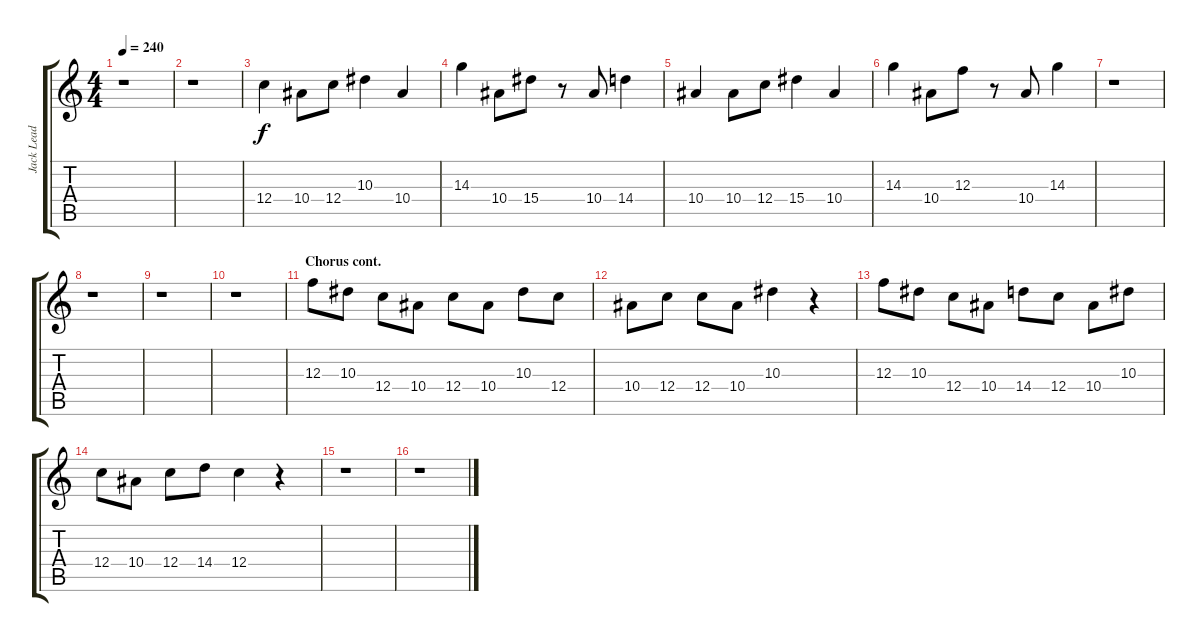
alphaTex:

\track ("Jack Lead" "Jack Lead") {instrument overdrivenguitar}
\staff {score tabs}
\tuning (D4 A3 F3 C3 G2 C2) {hide}
\ts (4 4)
\tempo 240
\clef g2
\ks aminor
r.1{dy f} |
r.1 |
12.4.4 10.4.8 12.4.8 10.3.4 10.4.4 |
14.3.4 10.4.8 15.4.8 r.8 10.4.8 14.4.4 |
10.4.4 10.4.8 12.4.8 15.4.4 10.4.4 |
14.3.4 10.4.8 12.3.8 r.8 10.4.8 14.3.4 |
r.1 |
r.1 |
r.1 |
r.1 |
\section ("" "Chorus cont.")
12.3.8 10.3.8 12.4.8 10.4.8 12.4.8 10.4.8 10.3.8 12.4.8 |
10.4.8 12.4.8 12.4.8 10.4.8 10.3.4 r.4 |
12.3.8 10.3.8 12.4.8 10.4.8 14.4.8 12.4.8 10.4.8 10.3.8 |
12.4.8 10.4.8 12.4.8 14.4.8 12.4.4 r.4 |
r.1 |
r.1
